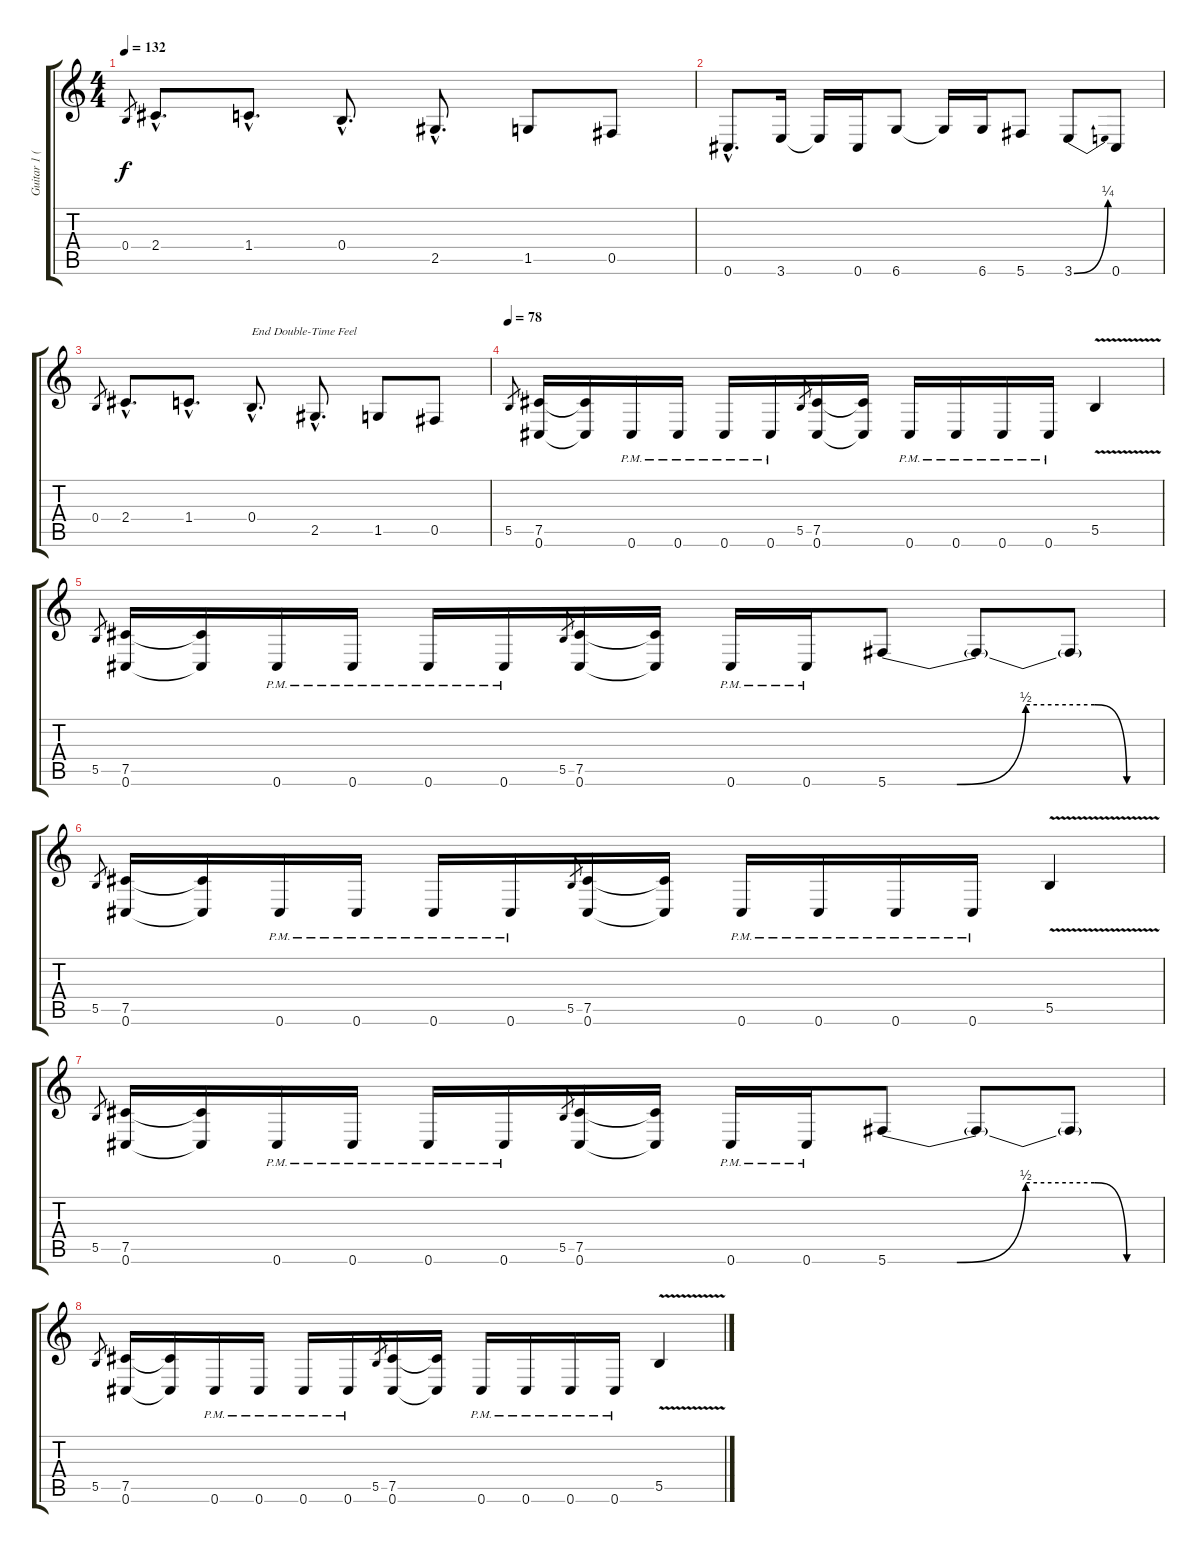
\track ("Guitar 1 (Tony Iommi)" "Guitar 1 (") {instrument overdrivenguitar}
\staff {score tabs}
\tuning (Db4 Ab3 E3 B2 Gb2 Db2) {hide}
\ts (4 4)
\tempo 132
\clef g2
\ks c
0.4.8{gr dy f} 2.4{hac}.8{d} 1.4{hac}.8{d} 0.4{hac}.8{d} 2.5{hac}.8{d} 1.5.8 0.5.8 |
0.6{hac}.8{d} 3.6.16 3.6{t}.16 0.6.16 6.6.8 6.6{t}.16 6.6.16 5.6.8 3.6{be (bend 0 0 60 1)}.8 0.6.8 |
0.4.8{gr} 2.4{hac}.8{d} 1.4{hac}.8{d} 0.4{hac}.8{d txt "End Double-Time Feel"} 2.5{hac}.8{d} 1.5.8 0.5.8 |
\tempo 78
5.5.8{gr} (7.5 0.6).16 (7.5{t} 0.6{t}).16 0.6{pm}.16 0.6{pm}.16 0.6{pm}.16 0.6{pm}.16 5.5.8{gr} (7.5 0.6).16 (7.5{t} 0.6{t}).16 0.6{pm}.16 0.6{pm}.16 0.6{pm}.16 0.6{pm}.16 5.5{v}.4 |
5.5.8{gr} (7.5 0.6).16 (7.5{t} 0.6{t}).16 0.6{pm}.16 0.6{pm}.16 0.6{pm}.16 0.6{pm}.16 5.5.8{gr} (7.5 0.6).16 (7.5{t} 0.6{t}).16 0.6{pm}.16 0.6{pm}.16 5.6{be (custom 0 0 15 0 30 2 45 2 52 0 60 0)}.8 5.6{t}.8 5.6{t}.8 |
5.5.8{gr} (7.5 0.6).16 (7.5{t} 0.6{t}).16 0.6{pm}.16 0.6{pm}.16 0.6{pm}.16 0.6{pm}.16 5.5.8{gr} (7.5 0.6).16 (7.5{t} 0.6{t}).16 0.6{pm}.16 0.6{pm}.16 0.6{pm}.16 0.6{pm}.16 5.5{v}.4 |
5.5.8{gr} (7.5 0.6).16 (7.5{t} 0.6{t}).16 0.6{pm}.16 0.6{pm}.16 0.6{pm}.16 0.6{pm}.16 5.5.8{gr} (7.5 0.6).16 (7.5{t} 0.6{t}).16 0.6{pm}.16 0.6{pm}.16 5.6{be (custom 0 0 15 0 30 2 45 2 52 0 60 0)}.8 5.6{t}.8 5.6{t}.8 |
5.5.8{gr} (7.5 0.6).16 (7.5{t} 0.6{t}).16 0.6{pm}.16 0.6{pm}.16 0.6{pm}.16 0.6{pm}.16 5.5.8{gr} (7.5 0.6).16 (7.5{t} 0.6{t}).16 0.6{pm}.16 0.6{pm}.16 0.6{pm}.16 0.6{pm}.16 5.5{v}.4
